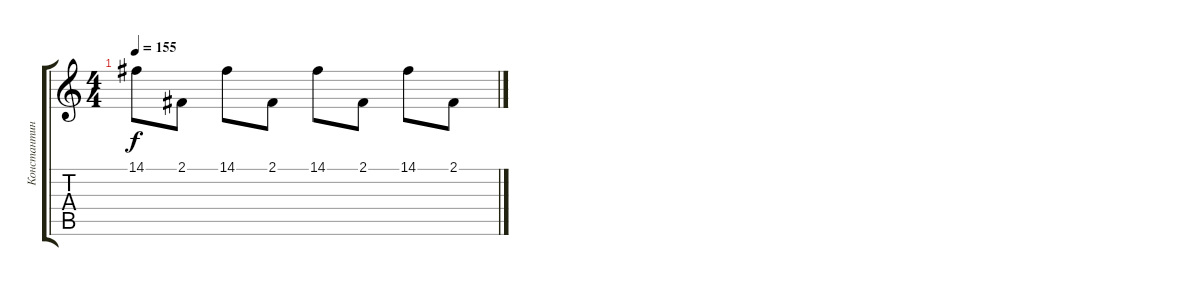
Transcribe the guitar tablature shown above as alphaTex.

\track ("Константин Бекрев (Roland Strings)" "Константин") {instrument tremolostrings}
\staff {score tabs}
\tuning (E4 B3 G3 D3 A2 E2) {hide}
\ts (4 4)
\tempo 155
\clef g2
\ks c
14.1.8{dy f} 2.1.8 14.1.8 2.1.8 14.1.8 2.1.8 14.1.8 2.1.8
